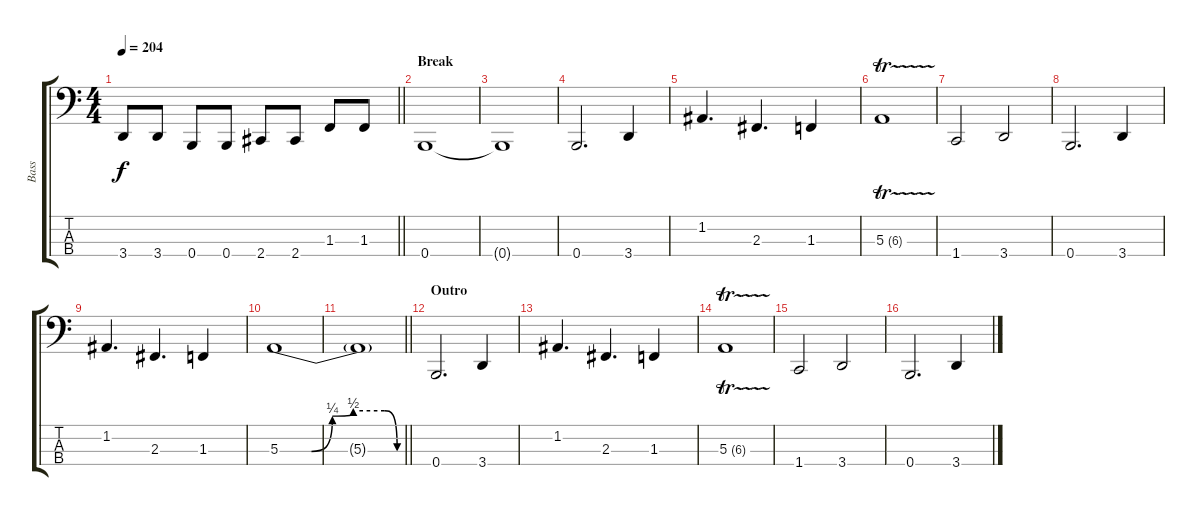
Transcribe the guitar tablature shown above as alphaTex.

\track ("Bass" "Bass") {instrument electricbassfinger}
\staff {score tabs}
\tuning (D2 A1 E1 B0) {hide}
\ts (4 4)
\tempo 204
\clef f4
\barLineRight lightlight
\ks c
3.4.8{dy f} 3.4.8 0.4.8 0.4.8 2.4.8 2.4.8 1.3.8 1.3.8 |
\section ("" "Break")
0.4.1 |
0.4{t}.1 |
0.4.2{d} 3.4.4 |
1.2.4{d} 2.3.4{d} 1.3.4 |
5.3{tr (6 16)}.1 |
1.4.2 3.4.2 |
0.4.2{d} 3.4.4 |
1.2.4{d} 2.3.4{d} 1.3.4 |
5.3{be (custom 0 0 15 0 25 1 35 2 50 2 56 0 60 0)}.1 |
\barLineRight lightlight
5.3{t}.1 |
\section ("" "Outro")
0.4.2{d} 3.4.4 |
1.2.4{d} 2.3.4{d} 1.3.4 |
5.3{tr (6 16)}.1 |
1.4.2 3.4.2 |
0.4.2{d} 3.4.4
